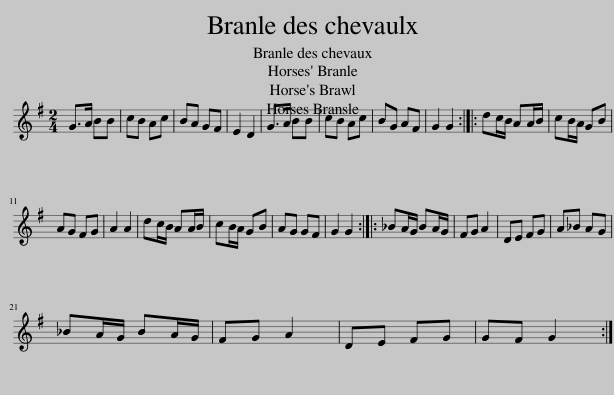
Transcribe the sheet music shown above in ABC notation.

X:1
L:1/8
M:2/4
I:linebreak $
K:G
V:1 treble
V:1
 G>A BB | cB Ac | BA GF | E2 D2 | G>A BB | %5
 cB Ac | BG AF | G2 G2 :: dc/B/ AA/B/ | cB/A/ GB |$ %10
 AG FG | A2 A2 | dc/B/ AA/B/ | cB/A/ GB | AG GF | %15
 G2 G2 :: _BA/G/ BA/G/ | FG A2 | DE FG | A_B AG |$ %20
 _BA/G/ BA/G/ | FG A2 | DE FG | GF G2 :| %24
